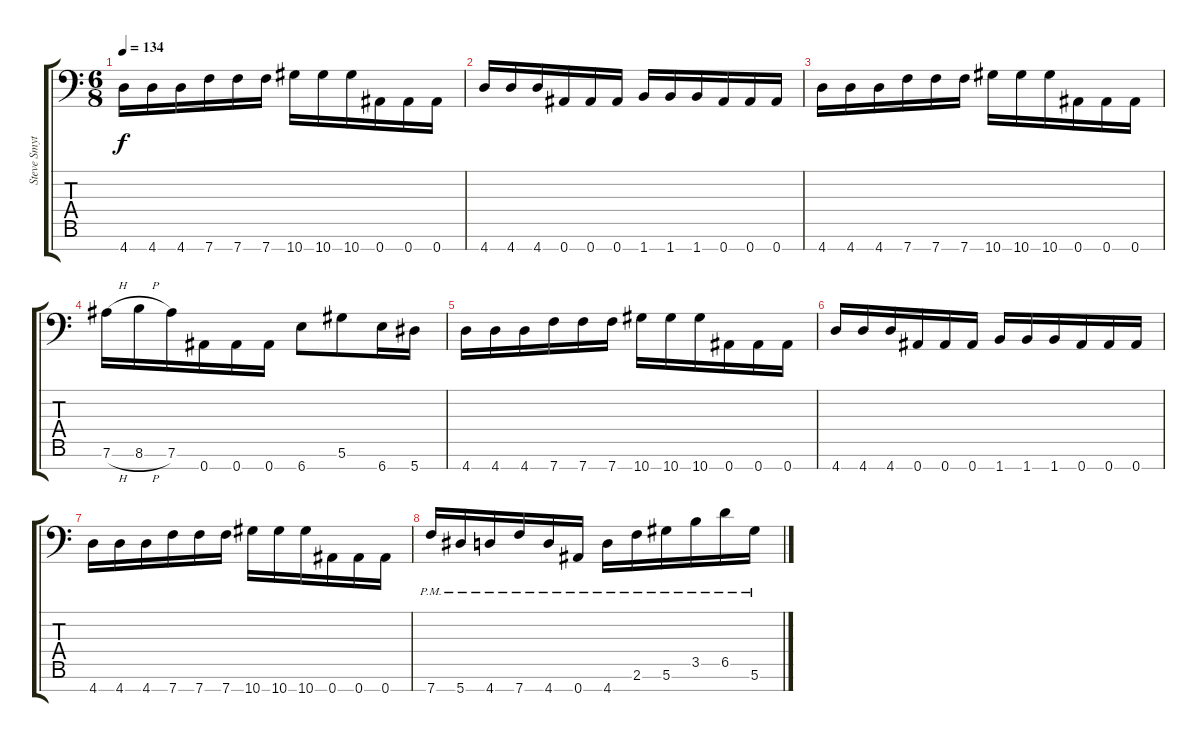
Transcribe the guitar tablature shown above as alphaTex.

\track ("Steve Smyth" "Steve Smyt") {instrument distortionguitar}
\staff {score tabs}
\tuning (Eb4 Bb3 Gb3 Db3 Ab2 Eb2 Bb1) {hide}
\ts (6 8)
\tempo 134
\clef f4
\ks c
4.7.16{dy f} 4.7.16 4.7.16 7.7.16 7.7.16 7.7.16 10.7.16 10.7.16 10.7.16 0.7.16 0.7.16 0.7.16 |
4.7.16 4.7.16 4.7.16 0.7.16 0.7.16 0.7.16 1.7.16 1.7.16 1.7.16 0.7.16 0.7.16 0.7.16 |
4.7.16 4.7.16 4.7.16 7.7.16 7.7.16 7.7.16 10.7.16 10.7.16 10.7.16 0.7.16 0.7.16 0.7.16 |
7.6{h}.16 8.6{h}.16 7.6.16 0.7.16 0.7.16 0.7.16 6.7.8 5.6.8 6.7.16 5.7.16 |
4.7.16 4.7.16 4.7.16 7.7.16 7.7.16 7.7.16 10.7.16 10.7.16 10.7.16 0.7.16 0.7.16 0.7.16 |
4.7.16 4.7.16 4.7.16 0.7.16 0.7.16 0.7.16 1.7.16 1.7.16 1.7.16 0.7.16 0.7.16 0.7.16 |
4.7.16 4.7.16 4.7.16 7.7.16 7.7.16 7.7.16 10.7.16 10.7.16 10.7.16 0.7.16 0.7.16 0.7.16 |
7.7{pm}.16 5.7{pm}.16 4.7{pm}.16 7.7{pm}.16 4.7{pm}.16 0.7{pm}.16 4.7{pm}.16 2.6{pm}.16 5.6{pm}.16 3.5{pm}.16 6.5{pm}.16 5.6{pm}.16
